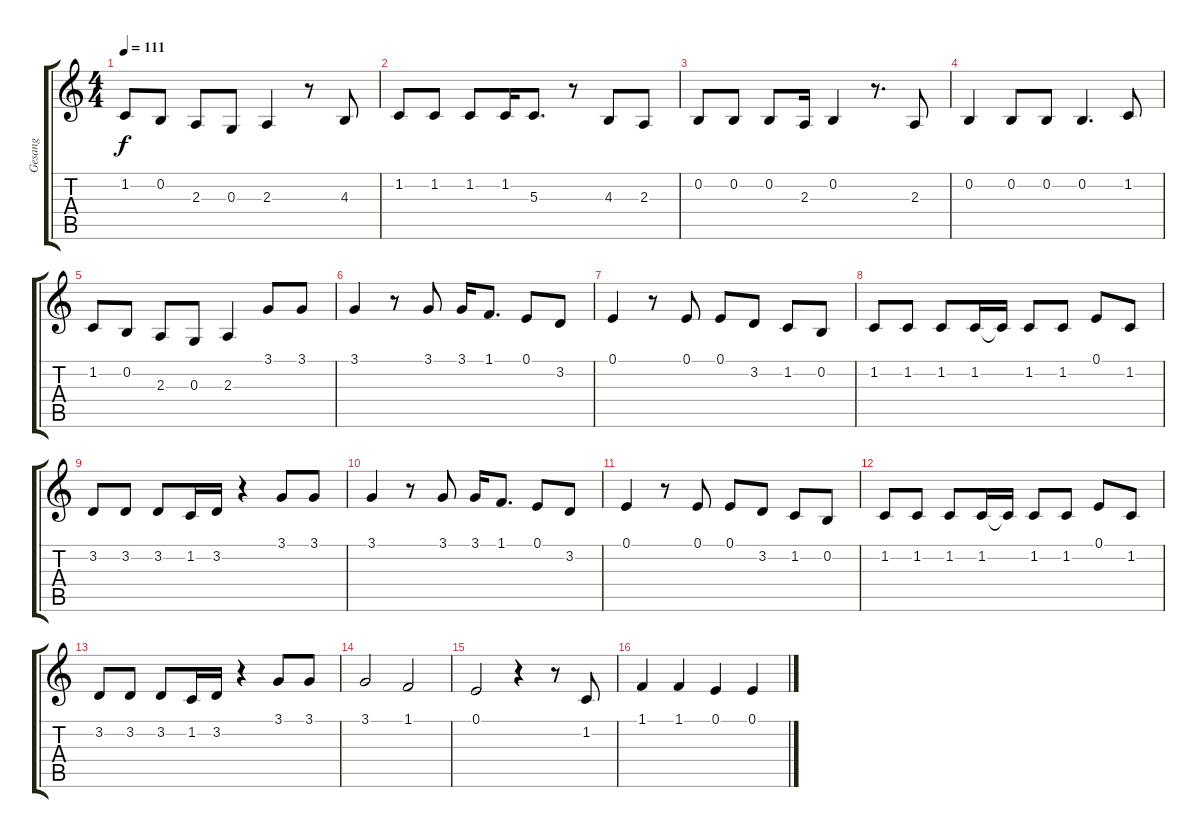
\track ("Gesang" "Gesang") {instrument lead6voice}
\staff {score tabs}
\tuning (E4 B3 G3 D3 A2 E2) {hide}
\ts (4 4)
\tempo 111
\clef g2
\ks c
1.2.8{dy f} 0.2.8 2.3.8 0.3.8 2.3.4 r.8 4.3.8 |
1.2.8 1.2.8 1.2.8 1.2.16 5.3.8{d} r.8 4.3.8 2.3.8 |
0.2.8 0.2.8 0.2.8 2.3.16 0.2.4 r.8{d} 2.3.8 |
0.2.4 0.2.8 0.2.8 0.2.4{d} 1.2.8 |
1.2.8 0.2.8 2.3.8 0.3.8 2.3.4 3.1.8 3.1.8 |
3.1.4 r.8 3.1.8 3.1.16 1.1.8{d} 0.1.8 3.2.8 |
0.1.4 r.8 0.1.8 0.1.8 3.2.8 1.2.8 0.2.8 |
1.2.8 1.2.8 1.2.8 1.2.16 1.2{t}.16 1.2.8 1.2.8 0.1.8 1.2.8 |
3.2.8 3.2.8 3.2.8 1.2.16 3.2.16 r.4 3.1.8 3.1.8 |
3.1.4 r.8 3.1.8 3.1.16 1.1.8{d} 0.1.8 3.2.8 |
0.1.4 r.8 0.1.8 0.1.8 3.2.8 1.2.8 0.2.8 |
1.2.8 1.2.8 1.2.8 1.2.16 1.2{t}.16 1.2.8 1.2.8 0.1.8 1.2.8 |
3.2.8 3.2.8 3.2.8 1.2.16 3.2.16 r.4 3.1.8 3.1.8 |
3.1.2 1.1.2 |
0.1.2 r.4 r.8 1.2.8 |
1.1.4 1.1.4 0.1.4 0.1.4
